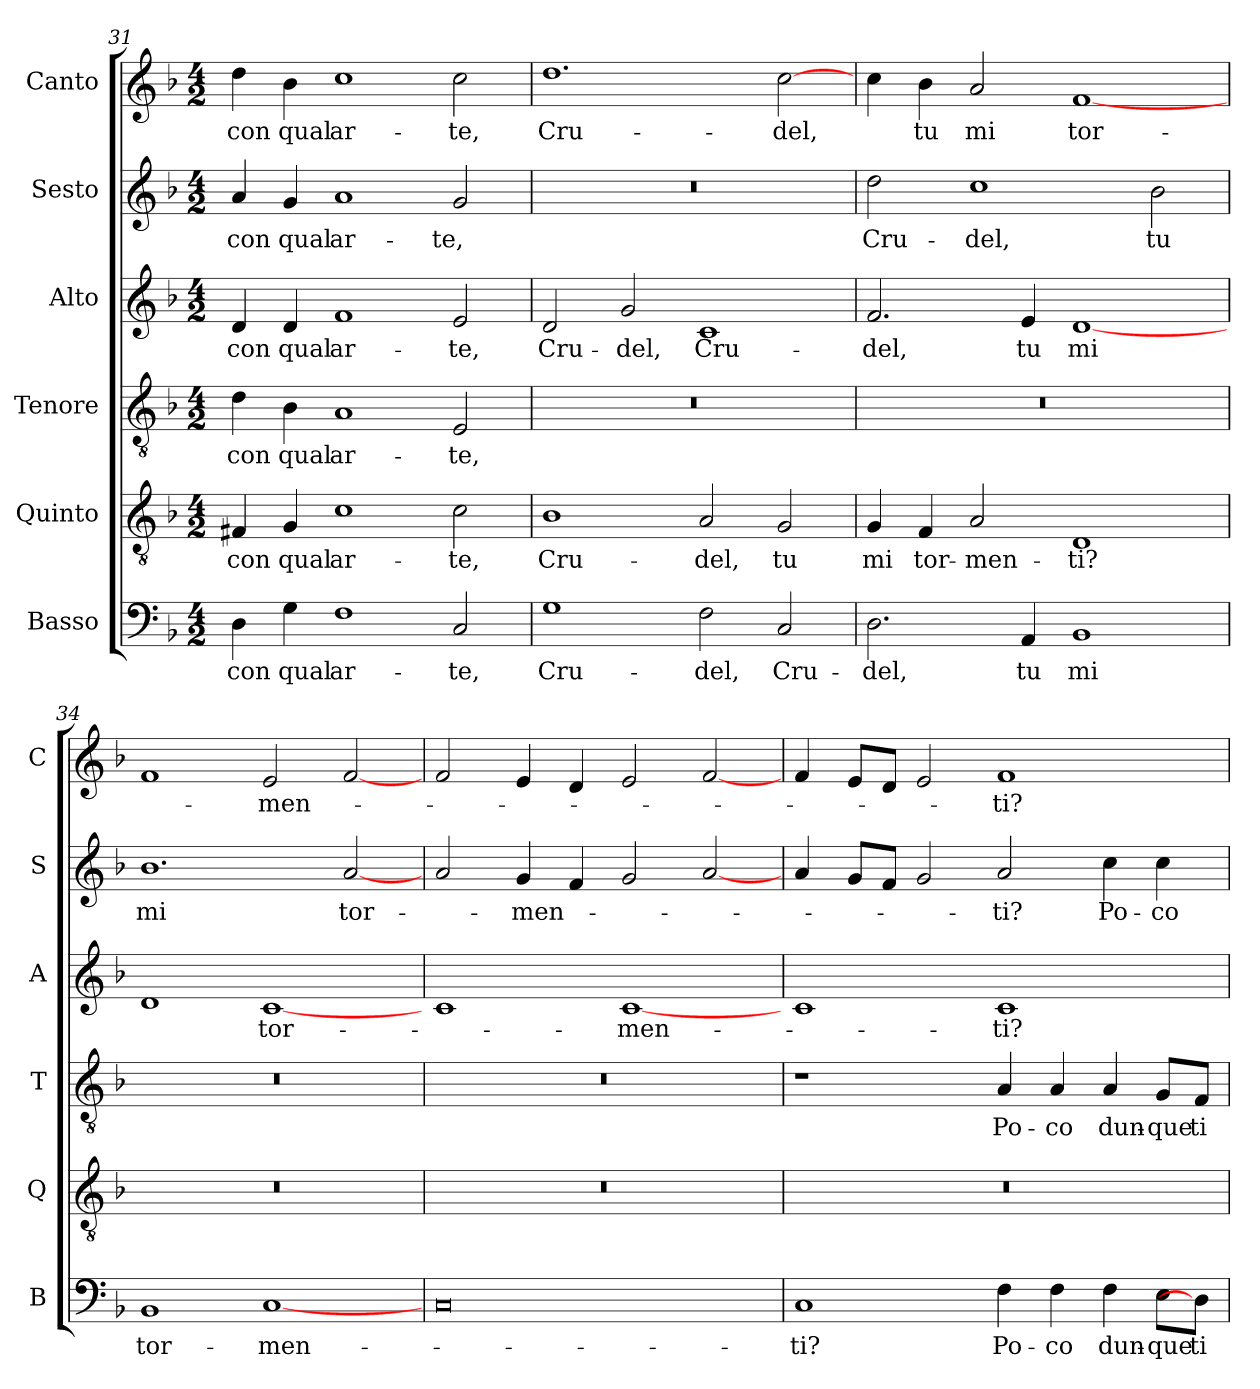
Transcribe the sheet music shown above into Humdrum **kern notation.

**kern	**text	**kern	**text	**kern	**text	**kern	**text	**kern	**text	**kern	**text
*part6	*part6	*part5	*part5	*part4	*part4	*part3	*part3	*part2	*part2	*part1	*part1
*staff6	*staff6	*staff5	*staff5	*staff4	*staff4	*staff3	*staff3	*staff2	*staff2	*staff1	*staff1
*I"Basso	*	*I"Quinto	*	*I"Tenore	*	*I"Alto	*	*I"Sesto	*	*I"Canto	*
*I'B	*	*I'Q	*	*I'T	*	*I'A	*	*I'S	*	*I'C	*
*clefF4	*	*clefGv2	*	*clefGv2	*	*clefG2	*	*clefG2	*	*clefG2	*
*k[b-]	*	*k[b-]	*	*k[b-]	*	*k[b-]	*	*k[b-]	*	*k[b-]	*
*M4/2	*	*M4/2	*	*M4/2	*	*M4/2	*	*M4/2	*	*M4/2	*
=31	=31	=31	=31	=31	=31	=31	=31	=31	=31	=31	=31
4D	con	4F#X	con	4d	con	4d	con	4a	con	4dd	con
4G	qual	4G	qual	4B-	qual	4d	qual	4g	qual	4b-	qual
1F	ar-	1c	ar-	1A	ar-	1f	ar-	1a	ar-	1cc	ar-
2C	-te,	2c	-te,	2E	-te,	2e	-te,	2g	-te,	2cc	-te,
=32	=32	=32	=32	=32	=32	=32	=32	=32	=32	=32	=32
1G	Cru-	1B-	Cru-	0r	.	2d	Cru-	0r	.	1.dd	Cru-
.	.	.	.	.	.	2g	-del,	.	.	.	.
2F	-del,	2A	-del,	.	.	1c	Cru-	.	.	.	.
2C	Cru-	2G	tu	.	.	.	.	.	.	[2cc	-del,
=33	=33	=33	=33	=33	=33	=33	=33	=33	=33	=33	=33
2.D	-del,	4G	mi	0r	.	2.f	-del,	2dd	Cru-	4cc	.
.	.	4F	tor-	.	.	.	.	.	.	4b-	tu
.	.	2A	-men-	.	.	.	.	1cc	-del,	2a	mi
4AA	tu	.	.	.	.	4e	tu	.	.	.	.
1BB-	mi	1D	-ti?	.	.	[1d	mi	.	.	[1f	tor-
.	.	.	.	.	.	.	.	2b-	tu	.	.
=34	=34	=34	=34	=34	=34	=34	=34	=34	=34	=34	=34
1BB-	tor-	0r	.	0r	.	1d	.	1.b-	mi	1f	.
[1C	-men-	.	.	.	.	[1c	tor-	.	.	2e	-men-
.	.	.	.	.	.	.	.	[2a	tor-	[2f	.
=35	=35	=35	=35	=35	=35	=35	=35	=35	=35	=35	=35
0C	.	0r	.	0r	.	1c	.	2a	.	2f	.
.	.	.	.	.	.	.	.	4g	-men-	4e	.
.	.	.	.	.	.	.	.	4f	.	4d	.
.	.	.	.	.	.	[1c	-men-	2g	.	2e	.
.	.	.	.	.	.	.	.	[2a	.	[2f	.
=36	=36	=36	=36	=36	=36	=36	=36	=36	=36	=36	=36
1C	-ti?	0r	.	1r	.	1c	.	4a	.	4f	.
.	.	.	.	.	.	.	.	8gL	.	8eL	.
.	.	.	.	.	.	.	.	8fJ	.	8dJ	.
.	.	.	.	.	.	.	.	2g	.	2e	.
4F	Po-	.	.	4A	Po-	1c	-ti?	2a	-ti?	1f	-ti?
4F	-co	.	.	4A	-co	.	.	.	.	.	.
4F	dun-	.	.	4A	dun-	.	.	4cc	Po-	.	.
8EL	-que	.	.	8GL	-que	.	.	4cc	-co	.	.
8DJ]	ti	.	.	8FJ	ti	.	.	.	.	.	.
=	=	=	=	=	=	=	=	=	=	=	=
*-	*-	*-	*-	*-	*-	*-	*-	*-	*-	*-	*-
